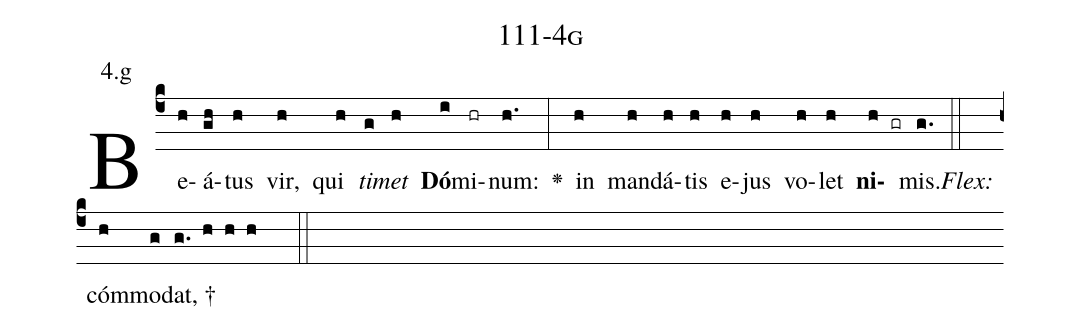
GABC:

name: 111-4g;
annotation: 4.g;
%%
(c4)Be(h)á(gh)tus(h) vir,(h) qui(h) <i>ti</i>(g)<i>met</i>(h) <b>Dó</b>(i)mi(hr)num:(h.) <v>\greheightstar</v>(:) in(h) man(h)dá(h)tis(h) e(h)jus(h) vo(h)let(h) <b>ni</b>(h gr)mis.(g.) (::)
<i>Flex:</i>()  cóm(h)mo(g)dat, †(g. h h h  ::)

%E(h) u(h) o(h) u(h) a(h) e.(g.) (::)
